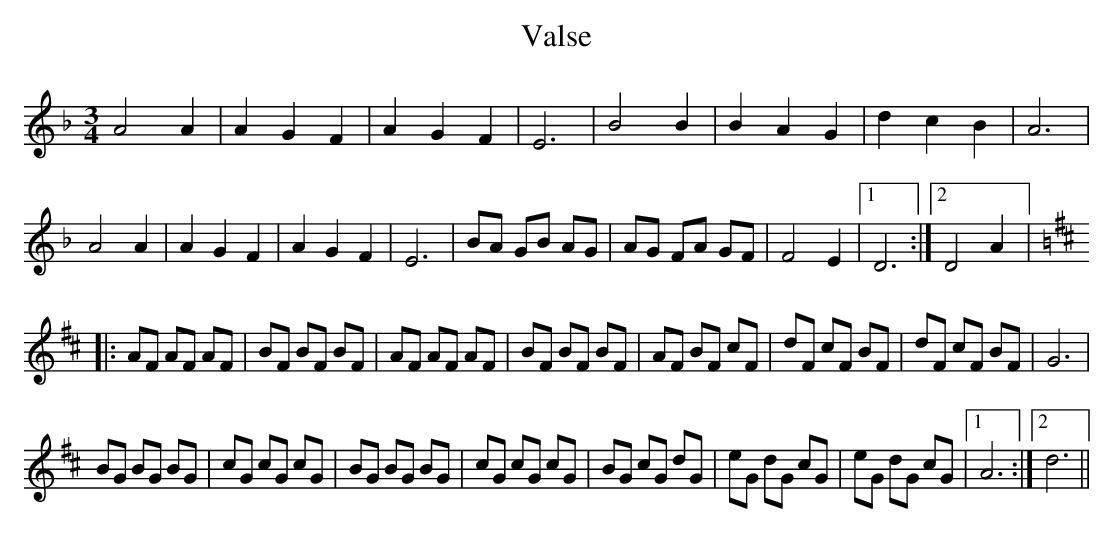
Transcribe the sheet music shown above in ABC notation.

X:1
T:Valse
L:1/4
M:3/4
K:Dm
A2A|AGF|AGF|E3|B2B|BAG|dcB|A3|
A2A|AGF|AGF|E3|B/2A/2 G/2B/2 A/2G/2|A/2G/2 F/2A/2 G/2F/2|F2E|1D3:|2D2A|:
K:D
L:1/8
AF AF AF|BF BF BF|AF AF AF|BF BF BF|AF BF cF|dF cF BF|dF cF BF|G6|
BG BG BG|cG cG cG|BG BG BG|cG cG cG|BG cG dG|eG dG cG|eG dG cG|1A6:|2d6||
